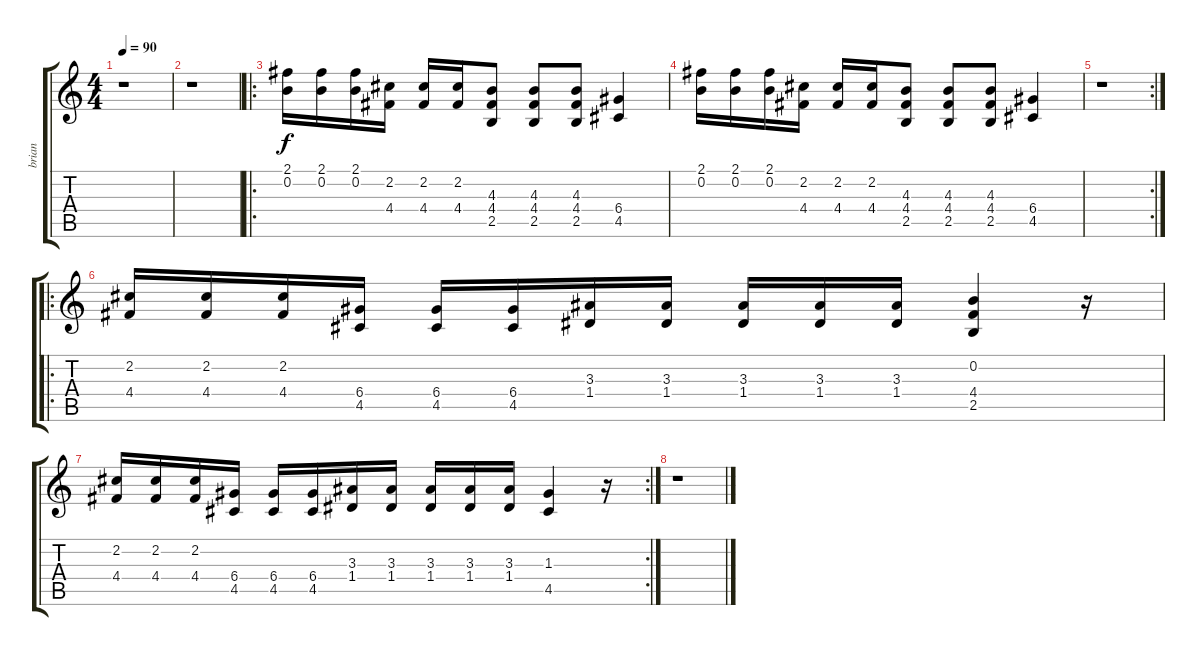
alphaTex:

\track ("brian" "brian") {instrument distortionguitar}
\staff {score tabs}
\tuning (E4 B3 G3 D3 A2 E2) {hide}
\ts (4 4)
\tempo 90
\clef g2
\ks c
r.1{dy f} |
r.1 |
\ro
(2.1 0.2).16 (2.1 0.2).16 (2.1 0.2).16 (2.2 4.4).16 (2.2 4.4).16 (2.2 4.4).16 (4.3 4.4 2.5).8 (4.3 4.4 2.5).8 (4.3 4.4 2.5).8 (6.4 4.5).4 |
(2.1 0.2).16 (2.1 0.2).16 (2.1 0.2).16 (2.2 4.4).16 (2.2 4.4).16 (2.2 4.4).16 (4.3 4.4 2.5).8 (4.3 4.4 2.5).8 (4.3 4.4 2.5).8 (6.4 4.5).4 |
\rc 2
r.1 |
\ro
(2.2 4.4).16 (2.2 4.4).16 (2.2 4.4).16 (6.4 4.5).16 (6.4 4.5).16 (6.4 4.5).16 (3.3 1.4).16 (3.3 1.4).16 (3.3 1.4).16 (3.3 1.4).16 (3.3 1.4).16 (0.2 4.4 2.5).4 r.16 |
\rc 2
(2.2 4.4).16 (2.2 4.4).16 (2.2 4.4).16 (6.4 4.5).16 (6.4 4.5).16 (6.4 4.5).16 (3.3 1.4).16 (3.3 1.4).16 (3.3 1.4).16 (3.3 1.4).16 (3.3 1.4).16 (1.3 4.5).4 r.16 |
r.1
